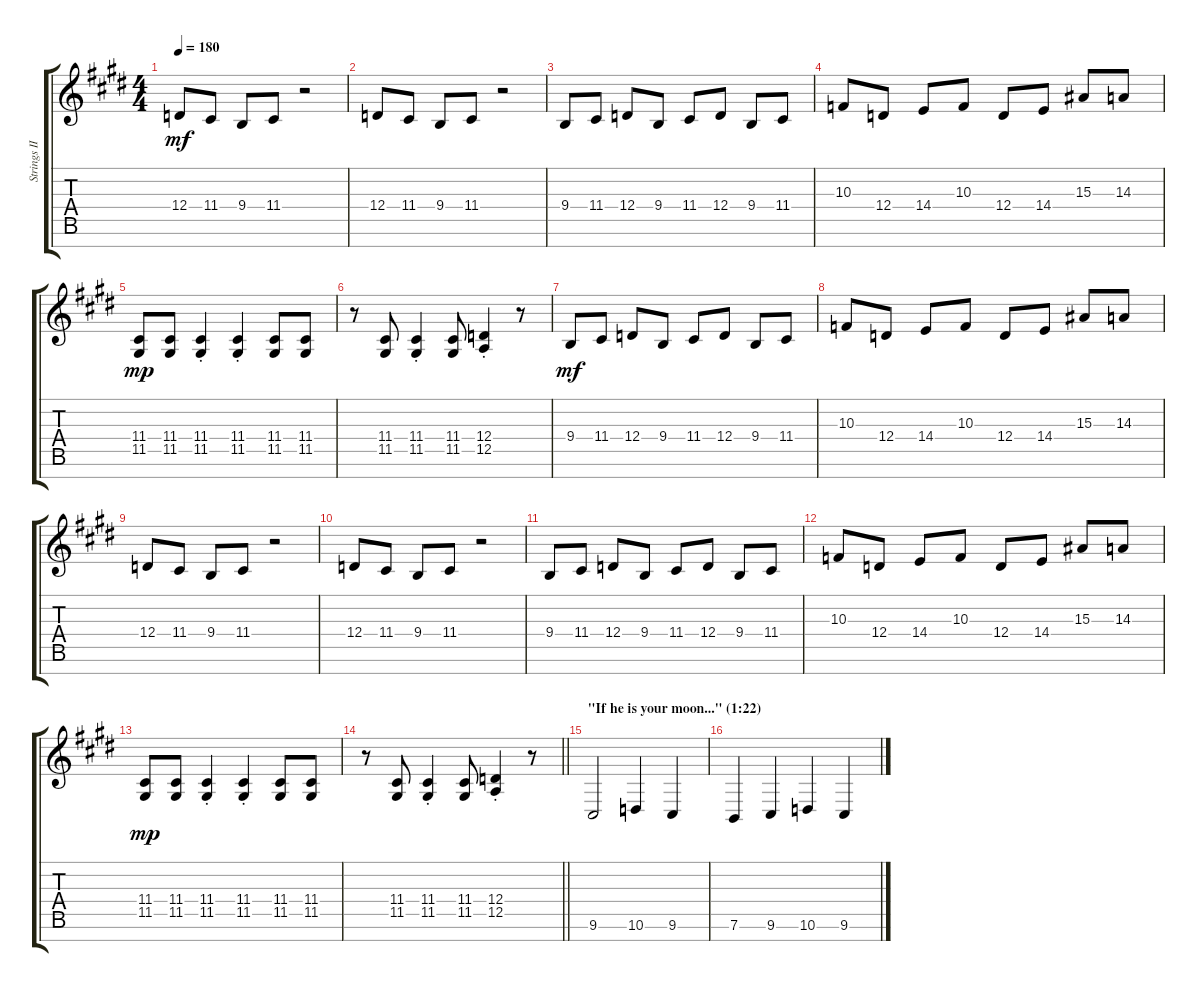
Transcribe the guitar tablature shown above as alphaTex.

\track ("Strings II" "Strings II") {instrument stringensemble1}
\staff {score tabs}
\tuning (E4 B3 G3 D3 A2 E2 B1) {hide}
\ts (4 4)
\tempo 180
\clef g2
\ks c#minor
12.4.8{dy mf} 11.4.8 9.4.8 11.4.8 r.2 |
12.4.8 11.4.8 9.4.8 11.4.8 r.2 |
9.4.8 11.4.8 12.4.8 9.4.8 11.4.8 12.4.8 9.4.8 11.4.8 |
10.3.8 12.4.8 14.4.8 10.3.8 12.4.8 14.4.8 15.3.8 14.3.8 |
(11.4 11.5).8{dy mp} (11.4 11.5).8 (11.4{st} 11.5{st}).4 (11.4{st} 11.5{st}).4 (11.4 11.5).8 (11.4 11.5).8 |
r.8 (11.4 11.5).8 (11.4{st} 11.5{st}).4 (11.4 11.5).8 (12.4{st} 12.5{st}).4 r.8 |
9.4.8{dy mf} 11.4.8 12.4.8 9.4.8 11.4.8 12.4.8 9.4.8 11.4.8 |
10.3.8 12.4.8 14.4.8 10.3.8 12.4.8 14.4.8 15.3.8 14.3.8 |
12.4.8 11.4.8 9.4.8 11.4.8 r.2 |
12.4.8 11.4.8 9.4.8 11.4.8 r.2 |
9.4.8 11.4.8 12.4.8 9.4.8 11.4.8 12.4.8 9.4.8 11.4.8 |
10.3.8 12.4.8 14.4.8 10.3.8 12.4.8 14.4.8 15.3.8 14.3.8 |
(11.4 11.5).8{dy mp} (11.4 11.5).8 (11.4{st} 11.5{st}).4 (11.4{st} 11.5{st}).4 (11.4 11.5).8 (11.4 11.5).8 |
\barLineRight lightlight
r.8 (11.4 11.5).8 (11.4{st} 11.5{st}).4 (11.4 11.5).8 (12.4{st} 12.5{st}).4 r.8 |
\section ("" "\"If he is your moon...\" (1:22)")
9.6.2 10.6.4 9.6.4 |
7.6.4 9.6.4 10.6.4 9.6.4
